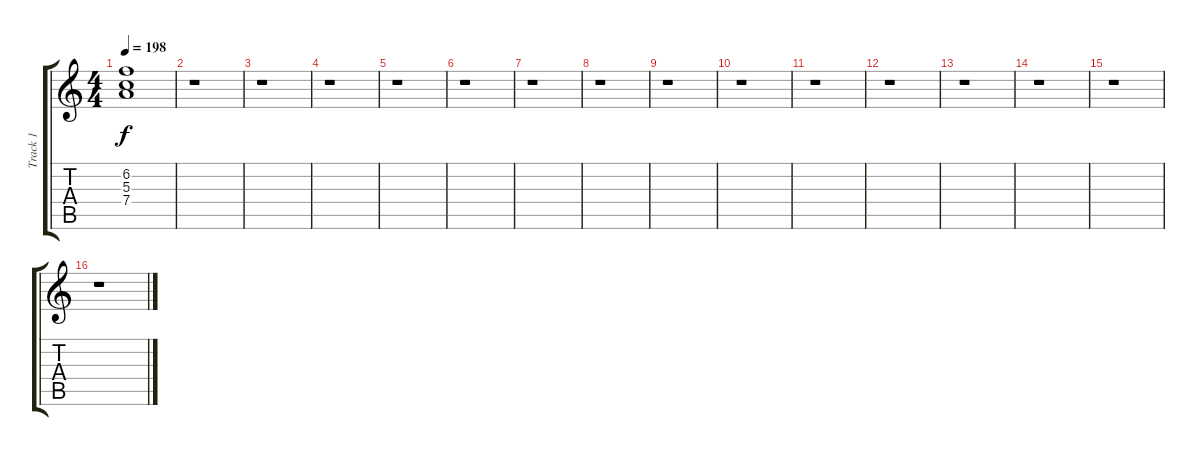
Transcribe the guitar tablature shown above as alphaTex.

\track ("Track 1" "Track 1") {instrument electricguitarclean}
\staff {score tabs}
\tuning (E4 B3 G3 D3 A2 E2) {hide}
\ts (4 4)
\tempo 198
\clef g2
\ks c
(6.2{t} 5.3{t} 7.4{t}).1{dy f} |
r.1 |
r.1 |
r.1 |
r.1 |
r.1 |
r.1 |
r.1 |
r.1 |
r.1 |
r.1 |
r.1 |
r.1 |
r.1 |
r.1 |
r.1
